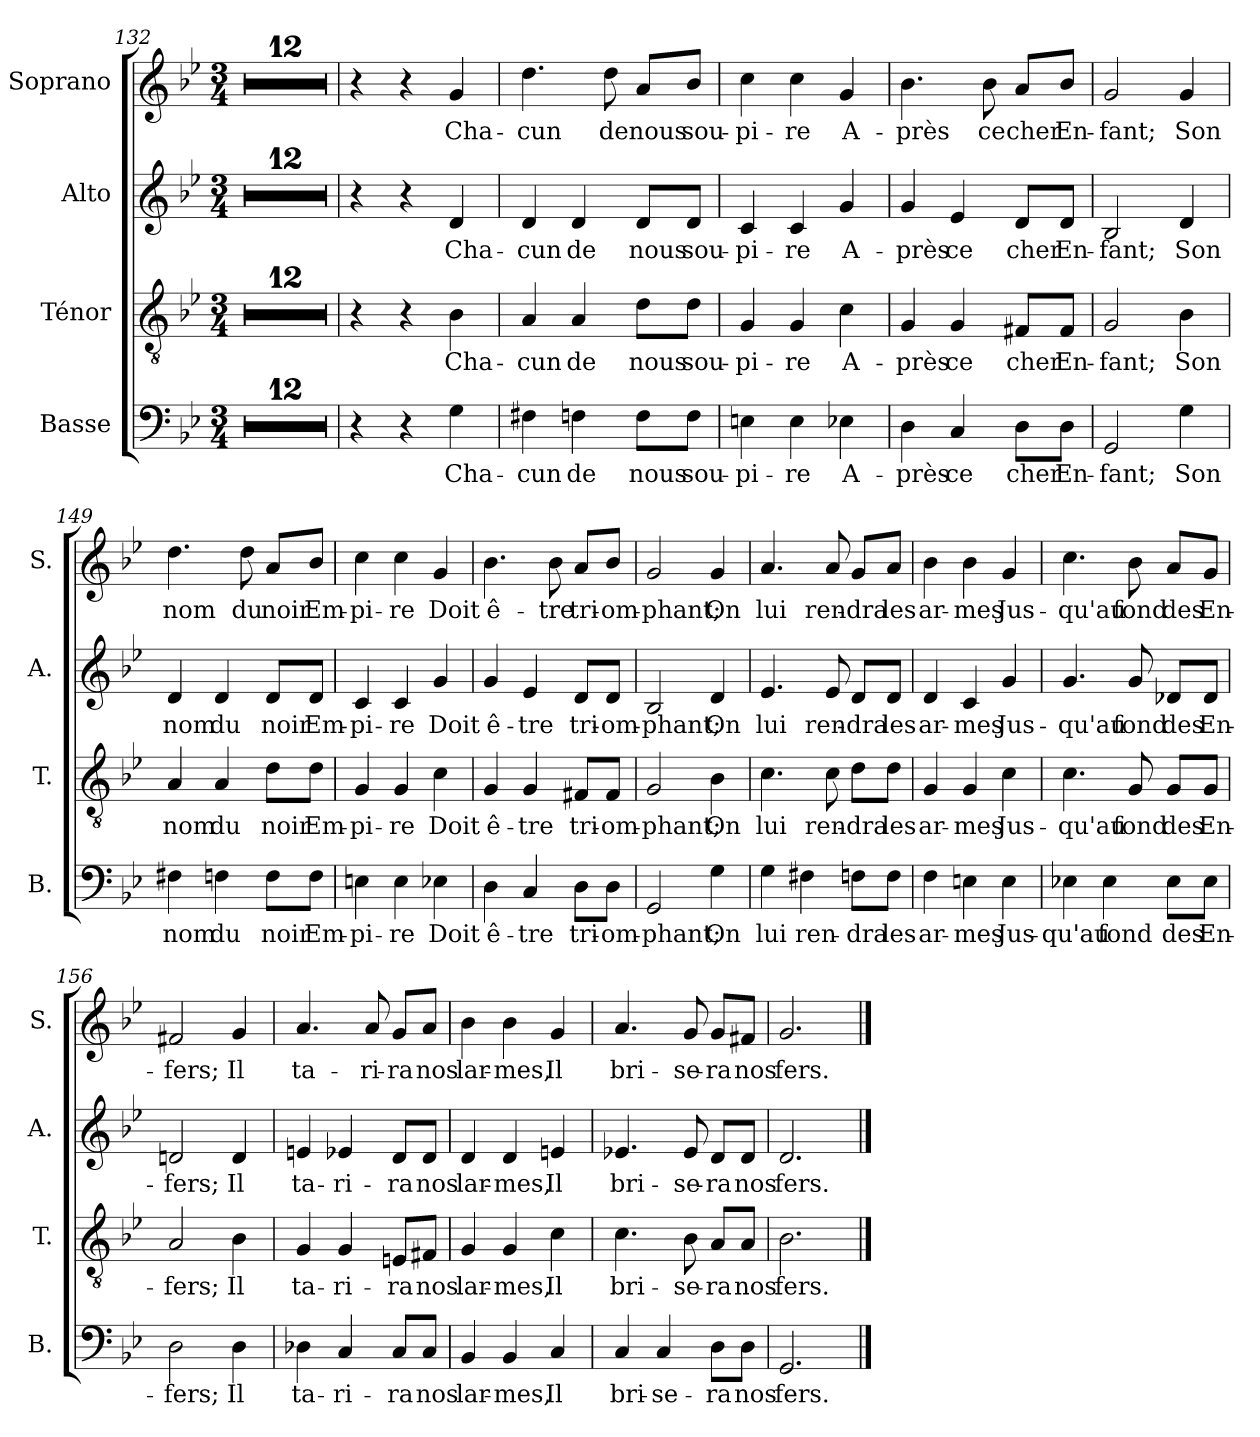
**kern	**text	**kern	**text	**kern	**text	**kern	**text
*part4	*part4	*part3	*part3	*part2	*part2	*part1	*part1
*staff4	*staff4	*staff3	*staff3	*staff2	*staff2	*staff1	*staff1
*I"Basse	*	*I"Ténor	*	*I"Alto	*	*I"Soprano	*
*I'B.	*	*I'T.	*	*I'A.	*	*I'S.	*
*clefF4	*	*clefGv2	*	*clefG2	*	*clefG2	*
*k[b-e-]	*	*k[b-e-]	*	*k[b-e-]	*	*k[b-e-]	*
*M3/4	*	*M3/4	*	*M3/4	*	*M3/4	*
=132	=132	=132	=132	=132	=132	=132	=132
2.r	.	2.r	.	2.r	.	2.r	.
=133	=133	=133	=133	=133	=133	=133	=133
2.r	.	2.r	.	2.r	.	2.r	.
=134	=134	=134	=134	=134	=134	=134	=134
2.r	.	2.r	.	2.r	.	2.r	.
=135	=135	=135	=135	=135	=135	=135	=135
2.r	.	2.r	.	2.r	.	2.r	.
=136	=136	=136	=136	=136	=136	=136	=136
2.r	.	2.r	.	2.r	.	2.r	.
=137	=137	=137	=137	=137	=137	=137	=137
2.r	.	2.r	.	2.r	.	2.r	.
=138	=138	=138	=138	=138	=138	=138	=138
2.r	.	2.r	.	2.r	.	2.r	.
=139	=139	=139	=139	=139	=139	=139	=139
2.r	.	2.r	.	2.r	.	2.r	.
=140	=140	=140	=140	=140	=140	=140	=140
2.r	.	2.r	.	2.r	.	2.r	.
=141	=141	=141	=141	=141	=141	=141	=141
2.r	.	2.r	.	2.r	.	2.r	.
=142	=142	=142	=142	=142	=142	=142	=142
2.r	.	2.r	.	2.r	.	2.r	.
=143	=143	=143	=143	=143	=143	=143	=143
2.r	.	2.r	.	2.r	.	2.r	.
=144	=144	=144	=144	=144	=144	=144	=144
4r	.	4r	.	4r	.	4r	.
4r	.	4r	.	4r	.	4r	.
!	!LO:LY:b	!	!LO:LY:b	!	!LO:LY:b	!	!LO:LY:b
4G\	Cha-	4B-\	Cha-	4d/	Cha-	4g/	Cha-
!!LO:PB:g=z
=145	=145	=145	=145	=145	=145	=145	=145
!	!LO:LY:b	!	!LO:LY:b	!	!LO:LY:b	!	!LO:LY:b
4F#X\	-cun	4A/	-cun	4d/	-cun	4.dd\	-cun
!	!LO:LY:b	!	!LO:LY:b	!	!LO:LY:b	!	!
4Fn\	de	4A/	de	4d/	de	.	.
!	!	!	!	!	!	!	!LO:LY:b
.	.	.	.	.	.	8dd\	de
!	!LO:LY:b	!	!LO:LY:b	!	!LO:LY:b	!	!LO:LY:b
8F\L	nous	8d\L	nous	8d/L	nous	8a/L	nous
!	!LO:LY:b	!	!LO:LY:b	!	!LO:LY:b	!	!LO:LY:b
8F\J	sou-	8d\J	sou-	8d/J	sou-	8b-/J	sou-
=146	=146	=146	=146	=146	=146	=146	=146
!	!LO:LY:b	!	!LO:LY:b	!	!LO:LY:b	!	!LO:LY:b
4En\	-pi-	4G/	-pi-	4c/	-pi-	4cc\	-pi-
!	!LO:LY:b	!	!LO:LY:b	!	!LO:LY:b	!	!LO:LY:b
4E\	-re	4G/	-re	4c/	-re	4cc\	-re
!	!LO:LY:b	!	!LO:LY:b	!	!LO:LY:b	!	!LO:LY:b
4E-X\	A-	4c\	A-	4g/	A-	4g/	A-
=147	=147	=147	=147	=147	=147	=147	=147
!	!LO:LY:b	!	!LO:LY:b	!	!LO:LY:b	!	!LO:LY:b
4D\	-près	4G/	-près	4g/	-près	4.b-\	-près
!	!LO:LY:b	!	!LO:LY:b	!	!LO:LY:b	!	!
4C/	ce	4G/	ce	4e-/	ce	.	.
!	!	!	!	!	!	!	!LO:LY:b
.	.	.	.	.	.	8b-\	ce
!	!LO:LY:b	!	!LO:LY:b	!	!LO:LY:b	!	!LO:LY:b
8D\L	cher	8F#X/L	cher	8d/L	cher	8a/L	cher
!	!LO:LY:b	!	!LO:LY:b	!	!LO:LY:b	!	!LO:LY:b
8D\J	En-	8F#/J	En-	8d/J	En-	8b-/J	En-
=148	=148	=148	=148	=148	=148	=148	=148
!	!LO:LY:b	!	!LO:LY:b	!	!LO:LY:b	!	!LO:LY:b
2GG/	-fant;	2G/	-fant;	2B-/	-fant;	2g/	-fant;
!	!LO:LY:b	!	!LO:LY:b	!	!LO:LY:b	!	!LO:LY:b
4G\	Son	4B-\	Son	4d/	Son	4g/	Son
=149	=149	=149	=149	=149	=149	=149	=149
!	!LO:LY:b	!	!LO:LY:b	!	!LO:LY:b	!	!LO:LY:b
4F#X\	nom	4A/	nom	4d/	nom	4.dd\	nom
!	!LO:LY:b	!	!LO:LY:b	!	!LO:LY:b	!	!
4Fn\	du	4A/	du	4d/	du	.	.
!	!	!	!	!	!	!	!LO:LY:b
.	.	.	.	.	.	8dd\	du
!	!LO:LY:b	!	!LO:LY:b	!	!LO:LY:b	!	!LO:LY:b
8F\L	noir	8d\L	noir	8d/L	noir	8a/L	noir
!	!LO:LY:b	!	!LO:LY:b	!	!LO:LY:b	!	!LO:LY:b
8F\J	Em-	8d\J	Em-	8d/J	Em-	8b-/J	Em-
!!LO:LB:g=z
=150	=150	=150	=150	=150	=150	=150	=150
!	!LO:LY:b	!	!LO:LY:b	!	!LO:LY:b	!	!LO:LY:b
4En\	-pi-	4G/	-pi-	4c/	-pi-	4cc\	-pi-
!	!LO:LY:b	!	!LO:LY:b	!	!LO:LY:b	!	!LO:LY:b
4E\	-re	4G/	-re	4c/	-re	4cc\	-re
!	!LO:LY:b	!	!LO:LY:b	!	!LO:LY:b	!	!LO:LY:b
4E-X\	Doit	4c\	Doit	4g/	Doit	4g/	Doit
=151	=151	=151	=151	=151	=151	=151	=151
!	!LO:LY:b	!	!LO:LY:b	!	!LO:LY:b	!	!LO:LY:b
4D\	ê-	4G/	ê-	4g/	ê-	4.b-\	ê-
!	!LO:LY:b	!	!LO:LY:b	!	!LO:LY:b	!	!
4C/	-tre	4G/	-tre	4e-/	-tre	.	.
!	!	!	!	!	!	!	!LO:LY:b
.	.	.	.	.	.	8b-\	-tre
!	!LO:LY:b	!	!LO:LY:b	!	!LO:LY:b	!	!LO:LY:b
8D\L	tri-	8F#X/L	tri-	8d/L	tri-	8a/L	tri-
!	!LO:LY:b	!	!LO:LY:b	!	!LO:LY:b	!	!LO:LY:b
8D\J	-om-	8F#/J	-om-	8d/J	-om-	8b-/J	-om-
=152	=152	=152	=152	=152	=152	=152	=152
!	!LO:LY:b	!	!LO:LY:b	!	!LO:LY:b	!	!LO:LY:b
2GG/	-phant;	2G/	-phant;	2B-/	-phant;	2g/	-phant;
!	!LO:LY:b	!	!LO:LY:b	!	!LO:LY:b	!	!LO:LY:b
4G\	On	4B-\	On	4d/	On	4g/	On
=153	=153	=153	=153	=153	=153	=153	=153
!	!LO:LY:b	!	!LO:LY:b	!	!LO:LY:b	!	!LO:LY:b
4G\	lui	4.c\	lui	4.e-/	lui	4.a/	lui
!	!LO:LY:b	!	!	!	!	!	!
4F#X\	ren-	.	.	.	.	.	.
!	!	!	!LO:LY:b	!	!LO:LY:b	!	!LO:LY:b
.	.	8c\	ren-	8e-/	ren-	8a/	ren-
!	!LO:LY:b	!	!LO:LY:b	!	!LO:LY:b	!	!LO:LY:b
8Fn\L	-dra	8d\L	-dra	8d/L	-dra	8g/L	-dra
!	!LO:LY:b	!	!LO:LY:b	!	!LO:LY:b	!	!LO:LY:b
8F\J	les	8d\J	les	8d/J	les	8a/J	les
=154	=154	=154	=154	=154	=154	=154	=154
!	!LO:LY:b	!	!LO:LY:b	!	!LO:LY:b	!	!LO:LY:b
4F\	ar-	4G/	ar-	4d/	ar-	4b-\	ar-
!	!LO:LY:b	!	!LO:LY:b	!	!LO:LY:b	!	!LO:LY:b
4En\	-mes	4G/	-mes	4c/	-mes	4b-\	-mes
!	!LO:LY:b	!	!LO:LY:b	!	!LO:LY:b	!	!LO:LY:b
4E\	Jus-	4c\	Jus-	4g/	Jus-	4g/	Jus-
!!LO:LB:g=z
=155	=155	=155	=155	=155	=155	=155	=155
!	!LO:LY:b	!	!LO:LY:b	!	!LO:LY:b	!	!LO:LY:b
4E-X\	-qu'au	4.c\	-qu'au	4.g/	-qu'au	4.cc\	-qu'au
!	!LO:LY:b	!	!	!	!	!	!
4E-\	fond	.	.	.	.	.	.
!	!	!	!LO:LY:b	!	!LO:LY:b	!	!LO:LY:b
.	.	8G/	fond	8g/	fond	8b-\	fond
!	!LO:LY:b	!	!LO:LY:b	!	!LO:LY:b	!	!LO:LY:b
8E-\L	des	8G/L	des	8d-X/L	des	8a/L	des
!	!LO:LY:b	!	!LO:LY:b	!	!LO:LY:b	!	!LO:LY:b
8E-\J	En-	8G/J	En-	8d-/J	En-	8g/J	En-
=156	=156	=156	=156	=156	=156	=156	=156
!	!LO:LY:b	!	!LO:LY:b	!	!LO:LY:b	!	!LO:LY:b
2D\	-fers;	2A/	-fers;	2dn/	-fers;	2f#X/	-fers;
!	!LO:LY:b	!	!LO:LY:b	!	!LO:LY:b	!	!LO:LY:b
4D\	Il	4B-\	Il	4d/	Il	4g/	Il
=157	=157	=157	=157	=157	=157	=157	=157
!	!LO:LY:b	!	!LO:LY:b	!	!LO:LY:b	!	!LO:LY:b
4D-X\	ta-	4G/	ta-	4en/	ta-	4.a/	ta-
!	!LO:LY:b	!	!LO:LY:b	!	!LO:LY:b	!	!
4C/	-ri-	4G/	-ri-	4e-X/	-ri-	.	.
!	!	!	!	!	!	!	!LO:LY:b
.	.	.	.	.	.	8a/	-ri-
!	!LO:LY:b	!	!LO:LY:b	!	!LO:LY:b	!	!LO:LY:b
8C/L	-ra	8En/L	-ra	8d/L	-ra	8g/L	-ra
!	!LO:LY:b	!	!LO:LY:b	!	!LO:LY:b	!	!LO:LY:b
8C/J	nos	8F#X/J	nos	8d/J	nos	8a/J	nos
=158	=158	=158	=158	=158	=158	=158	=158
!	!LO:LY:b	!	!LO:LY:b	!	!LO:LY:b	!	!LO:LY:b
4BB-/	lar-	4G/	lar-	4d/	lar-	4b-\	lar-
!	!LO:LY:b	!	!LO:LY:b	!	!LO:LY:b	!	!LO:LY:b
4BB-/	-mes,	4G/	-mes,	4d/	-mes,	4b-\	-mes,
!	!LO:LY:b	!	!LO:LY:b	!	!LO:LY:b	!	!LO:LY:b
4C/	Il	4c\	Il	4en/	Il	4g/	Il
=159	=159	=159	=159	=159	=159	=159	=159
!	!LO:LY:b	!	!LO:LY:b	!	!LO:LY:b	!	!LO:LY:b
4C/	bri-	4.c\	bri-	4.e-X/	bri-	4.a/	bri-
!	!LO:LY:b	!	!	!	!	!	!
4C/	-se-	.	.	.	.	.	.
!	!	!	!LO:LY:b	!	!LO:LY:b	!	!LO:LY:b
.	.	8B-\	-se-	8e-/	-se-	8g/	-se-
!	!LO:LY:b	!	!LO:LY:b	!	!LO:LY:b	!	!LO:LY:b
8D\L	-ra	8A/L	-ra	8d/L	-ra	8g/L	-ra
!	!LO:LY:b	!	!LO:LY:b	!	!LO:LY:b	!	!LO:LY:b
8D\J	nos	8A/J	nos	8d/J	nos	8f#X/J	nos
=160	=160	=160	=160	=160	=160	=160	=160
!	!LO:LY:b	!	!LO:LY:b	!	!LO:LY:b	!	!LO:LY:b
2.GG/	fers.	2.B-\	fers.	2.d/	fers.	2.g/	fers.
==	==	==	==	==	==	==	==
*-	*-	*-	*-	*-	*-	*-	*-
